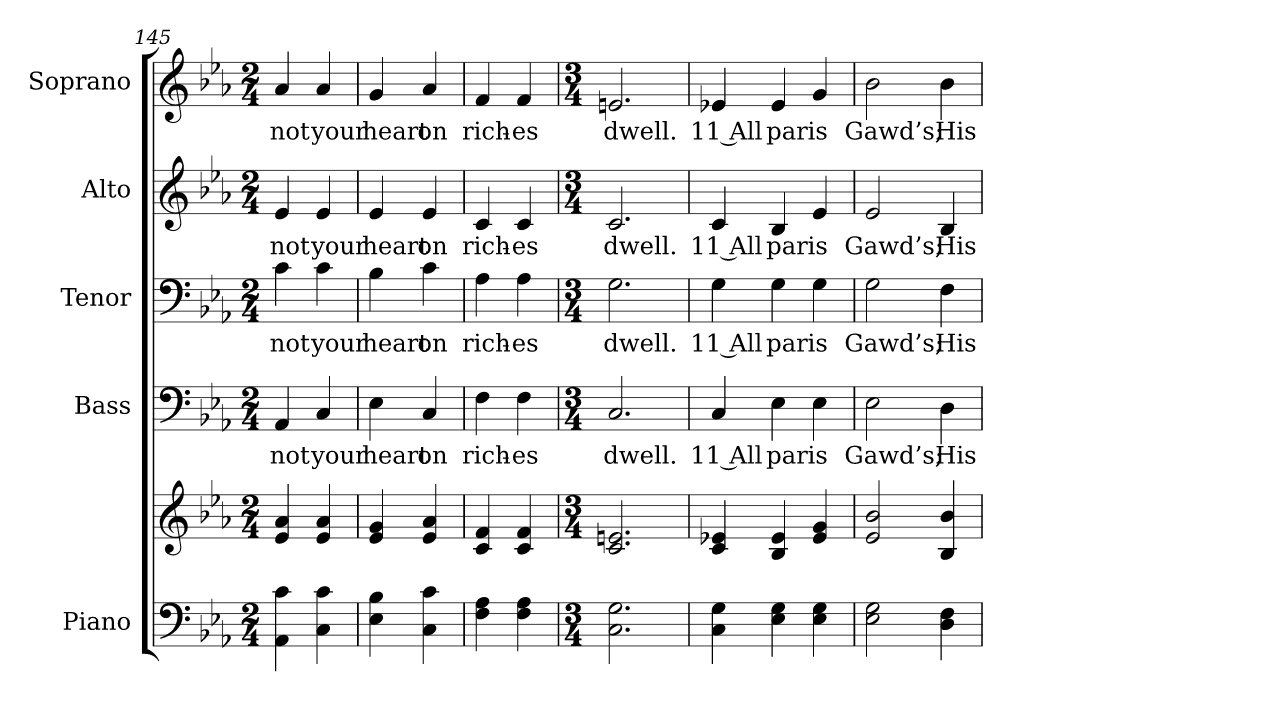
**kern	**kern	**kern	**text	**kern	**text	**kern	**text	**kern	**text
*part5	*part5	*part4	*part4	*part3	*part3	*part2	*part2	*part1	*part1
*staff6	*staff5	*staff4	*staff4	*staff3	*staff3	*staff2	*staff2	*staff1	*staff1
*I"Piano	*	*I"Bass	*	*I"Tenor	*	*I"Alto	*	*I"Soprano	*
*I'Pno.	*	*I'B.	*	*I'T.	*	*I'A.	*	*I'S.	*
!!LO:PB:g=z
*clefF4	*clefG2	*clefF4	*	*clefF4	*	*clefG2	*	*clefG2	*
*k[b-e-a-]	*k[b-e-a-]	*k[b-e-a-]	*	*k[b-e-a-]	*	*k[b-e-a-]	*	*k[b-e-a-]	*
*E-:	*E-:	*E-:	*	*E-:	*	*E-:	*	*E-:	*
*M2/4	*M2/4	*M2/4	*	*M2/4	*	*M2/4	*	*M2/4	*
=145	=145	=145	=145	=145	=145	=145	=145	=145	=145
!	!	!	!LO:LY:b:color=#000000	!	!	!	!	!	!
!	!	!	!	!	!LO:LY:b:color=#000000	!	!	!	!
!	!	!	!	!	!	!	!LO:LY:b:color=#000000	!	!
!	!	!	!	!	!	!	!	!	!LO:LY:b:color=#000000
4AA-i\ 4ci	4e-i/ 4a-i	4AA-i/	not	4ci\	not	4e-i/	not	4a-i/	not
!	!	!	!LO:LY:b:color=#000000	!	!	!	!	!	!
!	!	!	!	!	!LO:LY:b:color=#000000	!	!	!	!
!	!	!	!	!	!	!	!LO:LY:b:color=#000000	!	!
!	!	!	!	!	!	!	!	!	!LO:LY:b:color=#000000
4Ci\ 4ci	4e-i/ 4a-i	4Ci/	your	4ci\	your	4e-i/	your	4a-i/	your
=146	=146	=146	=146	=146	=146	=146	=146	=146	=146
!	!	!	!LO:LY:b:color=#000000	!	!	!	!	!	!
!	!	!	!	!	!LO:LY:b:color=#000000	!	!	!	!
!	!	!	!	!	!	!	!LO:LY:b:color=#000000	!	!
!	!	!	!	!	!	!	!	!	!LO:LY:b:color=#000000
4E-i\ 4B-i	4e-i/ 4gi	4E-i\	heart	4B-i\	heart	4e-i/	heart	4gi/	heart
!	!	!	!LO:LY:b:color=#000000	!	!	!	!	!	!
!	!	!	!	!	!LO:LY:b:color=#000000	!	!	!	!
!	!	!	!	!	!	!	!LO:LY:b:color=#000000	!	!
!	!	!	!	!	!	!	!	!	!LO:LY:b:color=#000000
4Ci\ 4ci	4e-i/ 4a-i	4Ci/	on	4ci\	on	4e-i/	on	4a-i/	on
=147	=147	=147	=147	=147	=147	=147	=147	=147	=147
!	!	!	!LO:LY:b:color=#000000	!	!	!	!	!	!
!	!	!	!	!	!LO:LY:b:color=#000000	!	!	!	!
!	!	!	!	!	!	!	!LO:LY:b:color=#000000	!	!
!	!	!	!	!	!	!	!	!	!LO:LY:b:color=#000000
4Fi\ 4A-i	4ci/ 4fi	4Fi\	rich-	4A-i\	rich-	4ci/	rich-	4fi/	rich-
!	!	!	!LO:LY:b:color=#000000	!	!	!	!	!	!
!	!	!	!	!	!LO:LY:b:color=#000000	!	!	!	!
!	!	!	!	!	!	!	!LO:LY:b:color=#000000	!	!
!	!	!	!	!	!	!	!	!	!LO:LY:b:color=#000000
4Fi\ 4A-i	4ci/ 4fi	4Fi\	-es	4A-i\	-es	4ci/	-es	4fi/	-es
=148	=148	=148	=148	=148	=148	=148	=148	=148	=148
*M3/4	*M3/4	*M3/4	*	*M3/4	*	*M3/4	*	*M3/4	*
!	!	!	!LO:LY:b:color=#000000	!	!	!	!	!	!
!	!	!	!	!	!LO:LY:b:color=#000000	!	!	!	!
!	!	!	!	!	!	!	!LO:LY:b:color=#000000	!	!
!	!	!	!	!	!	!	!	!	!LO:LY:b:color=#000000
2.Ci\ 2.Gi	2.ci/ 2.eni	2.Ci/	dwell.	2.Gi\	dwell.	2.ci/	dwell.	2.eni/	dwell.
=149	=149	=149	=149	=149	=149	=149	=149	=149	=149
!	!	!	!LO:LY:b:color=#000000	!	!	!	!	!	!
!	!	!	!	!	!LO:LY:b:color=#000000	!	!	!	!
!	!	!	!	!	!	!	!LO:LY:b:color=#000000	!	!
!	!	!	!	!	!	!	!	!	!LO:LY:b:color=#000000
4Ci\ 4Gi	4ci/ 4e-Xi	4Ci/	11 All	4Gi\	11 All	4ci/	11 All	4e-Xi/	11 All
!	!	!	!LO:LY:b:color=#000000	!	!	!	!	!	!
!	!	!	!	!	!LO:LY:b:color=#000000	!	!	!	!
!	!	!	!	!	!	!	!LO:LY:b:color=#000000	!	!
!	!	!	!	!	!	!	!	!	!LO:LY:b:color=#000000
4E-i\ 4Gi	4B-i/ 4e-i	4E-i\	par	4Gi\	par	4B-i/	par	4e-i/	par
!	!	!	!LO:LY:b:color=#000000	!	!	!	!	!	!
!	!	!	!	!	!LO:LY:b:color=#000000	!	!	!	!
!	!	!	!	!	!	!	!LO:LY:b:color=#000000	!	!
!	!	!	!	!	!	!	!	!	!LO:LY:b:color=#000000
4E-i\ 4Gi	4e-i/ 4gi	4E-i\	is	4Gi\	is	4e-i/	is	4gi/	is
=150	=150	=150	=150	=150	=150	=150	=150	=150	=150
*	*^	*	*	*	*	*	*	*	*
!	!	!	!	!LO:LY:b:color=#000000	!	!	!	!	!	!
!	!	!	!	!	!	!LO:LY:b:color=#000000	!	!	!	!
!	!	!	!	!	!	!	!	!LO:LY:b:color=#000000	!	!
!	!	!	!	!	!	!	!	!	!	!LO:LY:b:color=#000000
2E-i\ 2Gi	2e-i/ 2b-i	2ryy	2E-i\	Gawd’s;	2Gi\	Gawd’s;	2e-i/	Gawd’s;	2b-i\	Gawd’s;
!	!	!	!	!LO:LY:b:color=#000000	!	!	!	!	!	!
!	!	!	!	!	!	!LO:LY:b:color=#000000	!	!	!	!
!	!	!	!	!	!	!	!	!LO:LY:b:color=#000000	!	!
!	!	!	!	!	!	!	!	!	!	!LO:LY:b:color=#000000
4Di\ 4Fi	4B-i/ 4b-i	4ryy	4Di\	His	4Fi\	His	4B-i/	His	4b-i\	His
*	*v	*v	*	*	*	*	*	*	*	*
=	=	=	=	=	=	=	=	=	=
*-	*-	*-	*-	*-	*-	*-	*-	*-	*-
